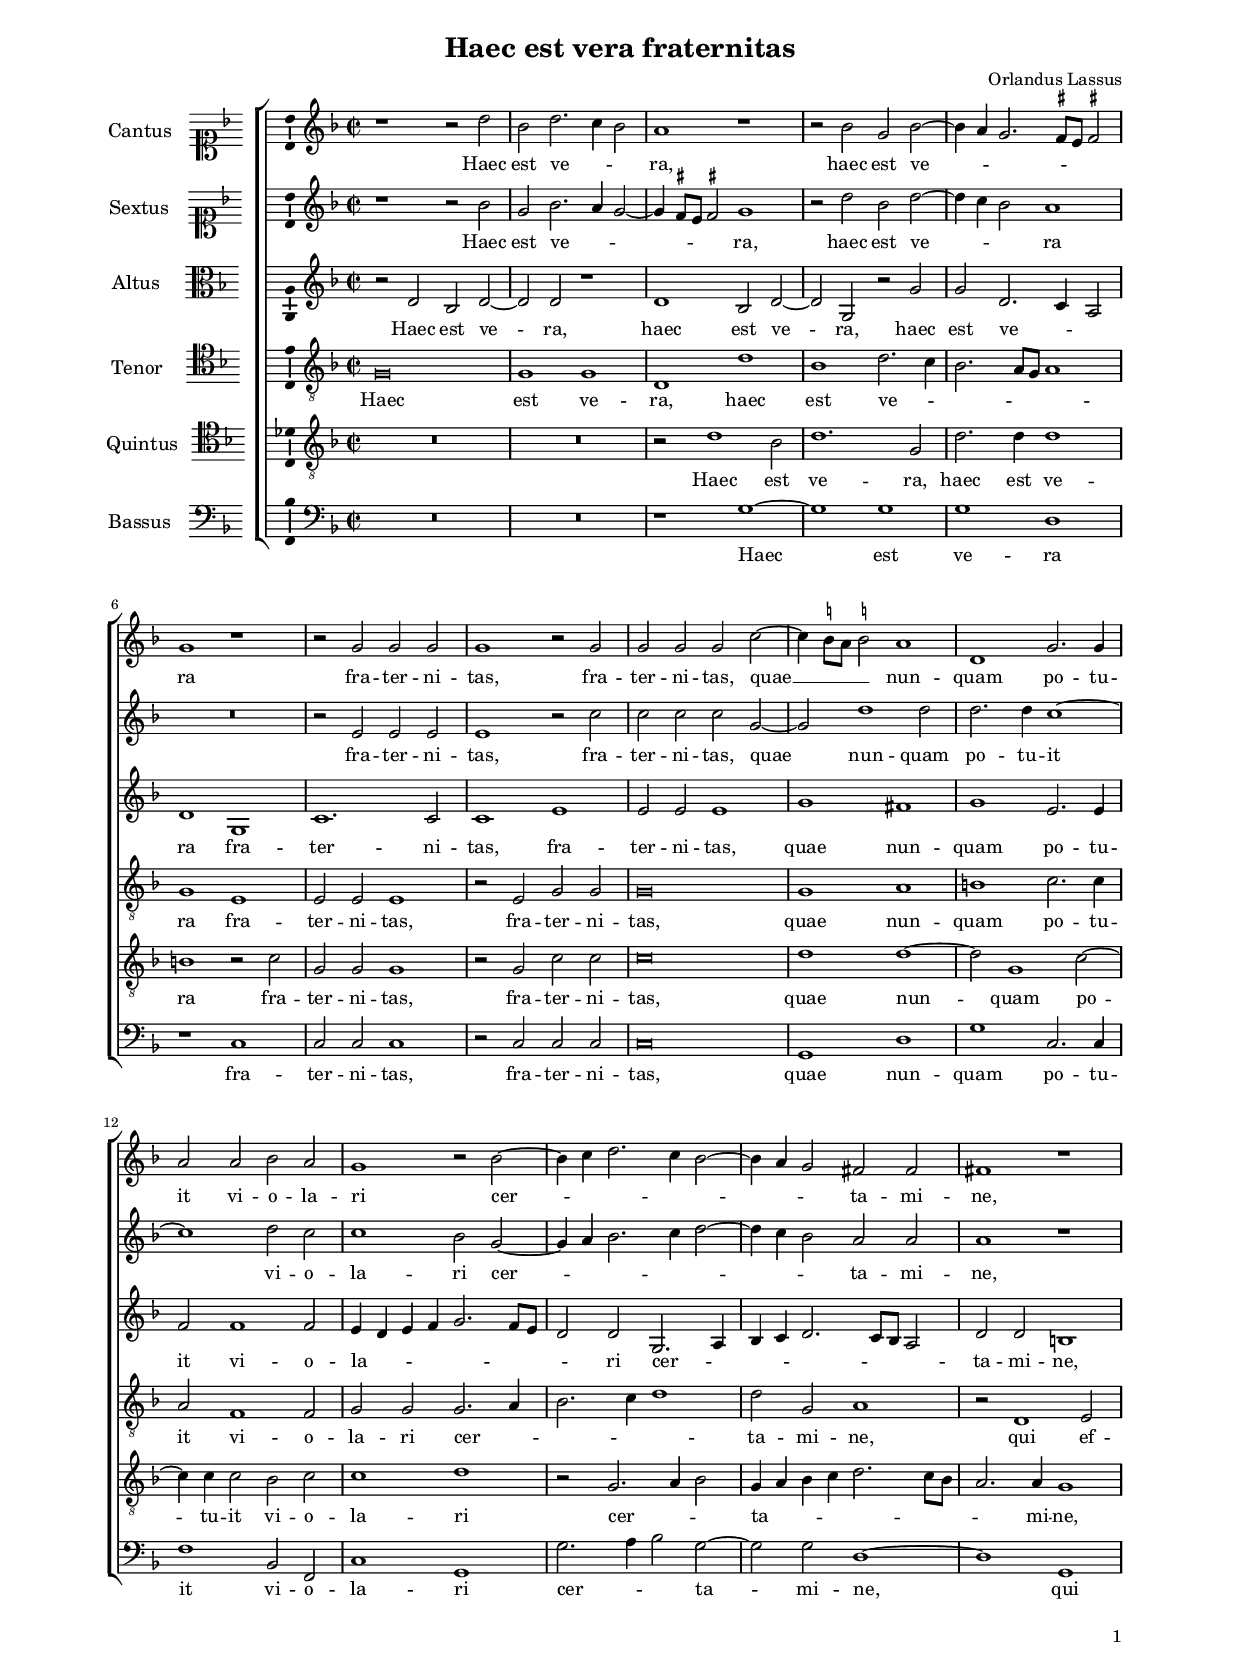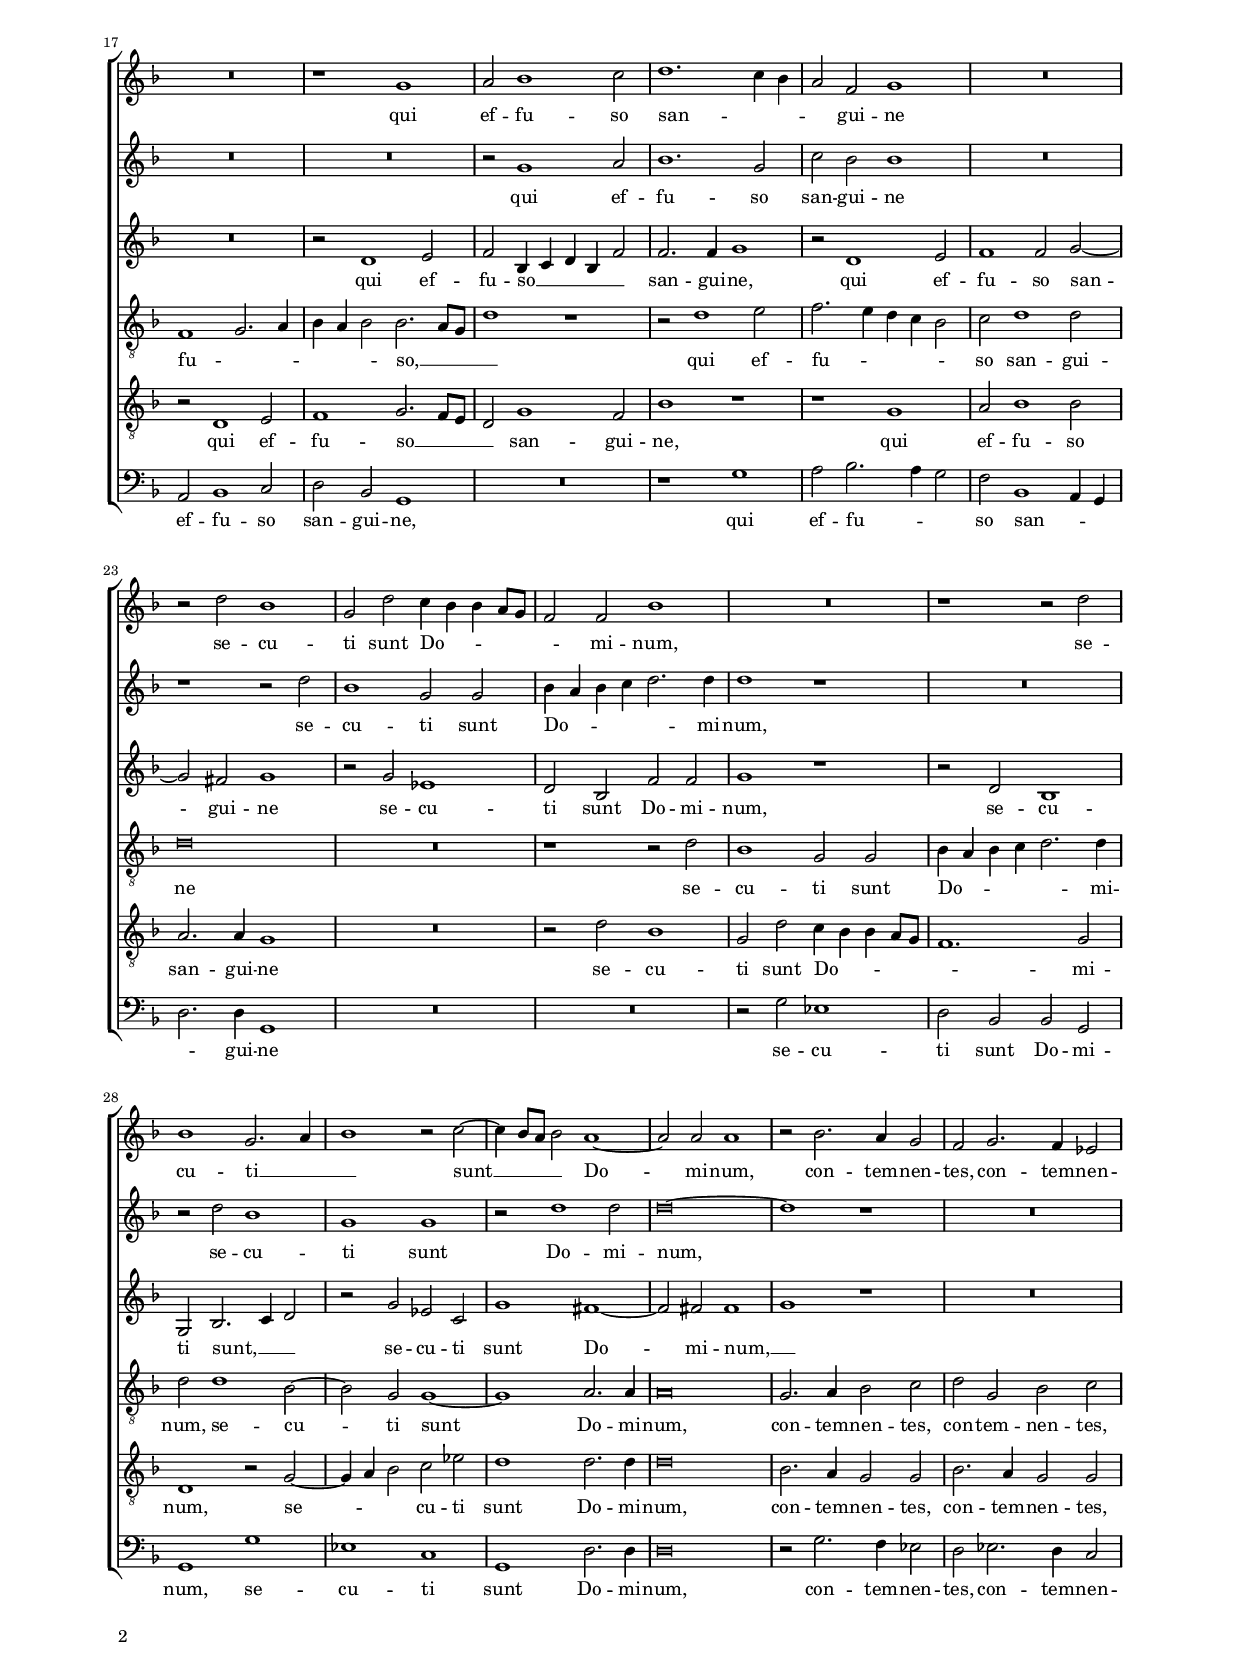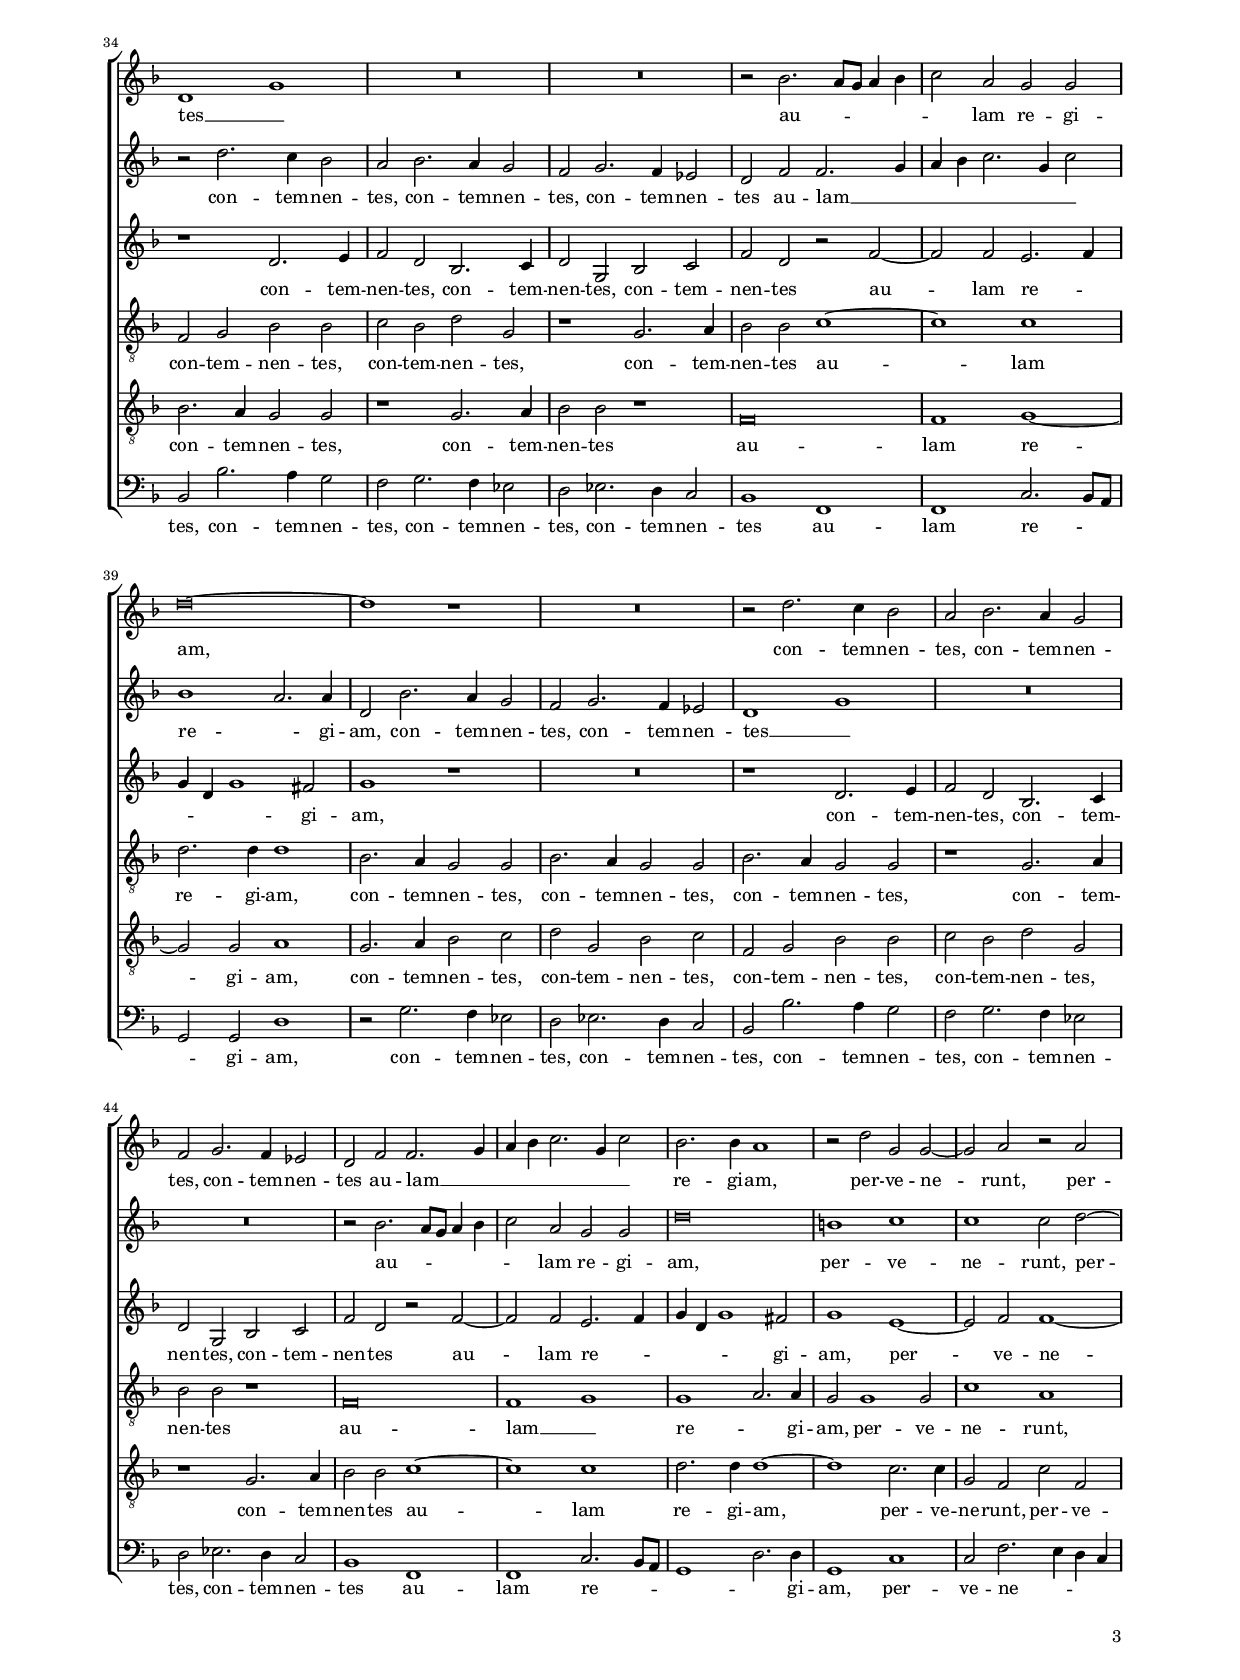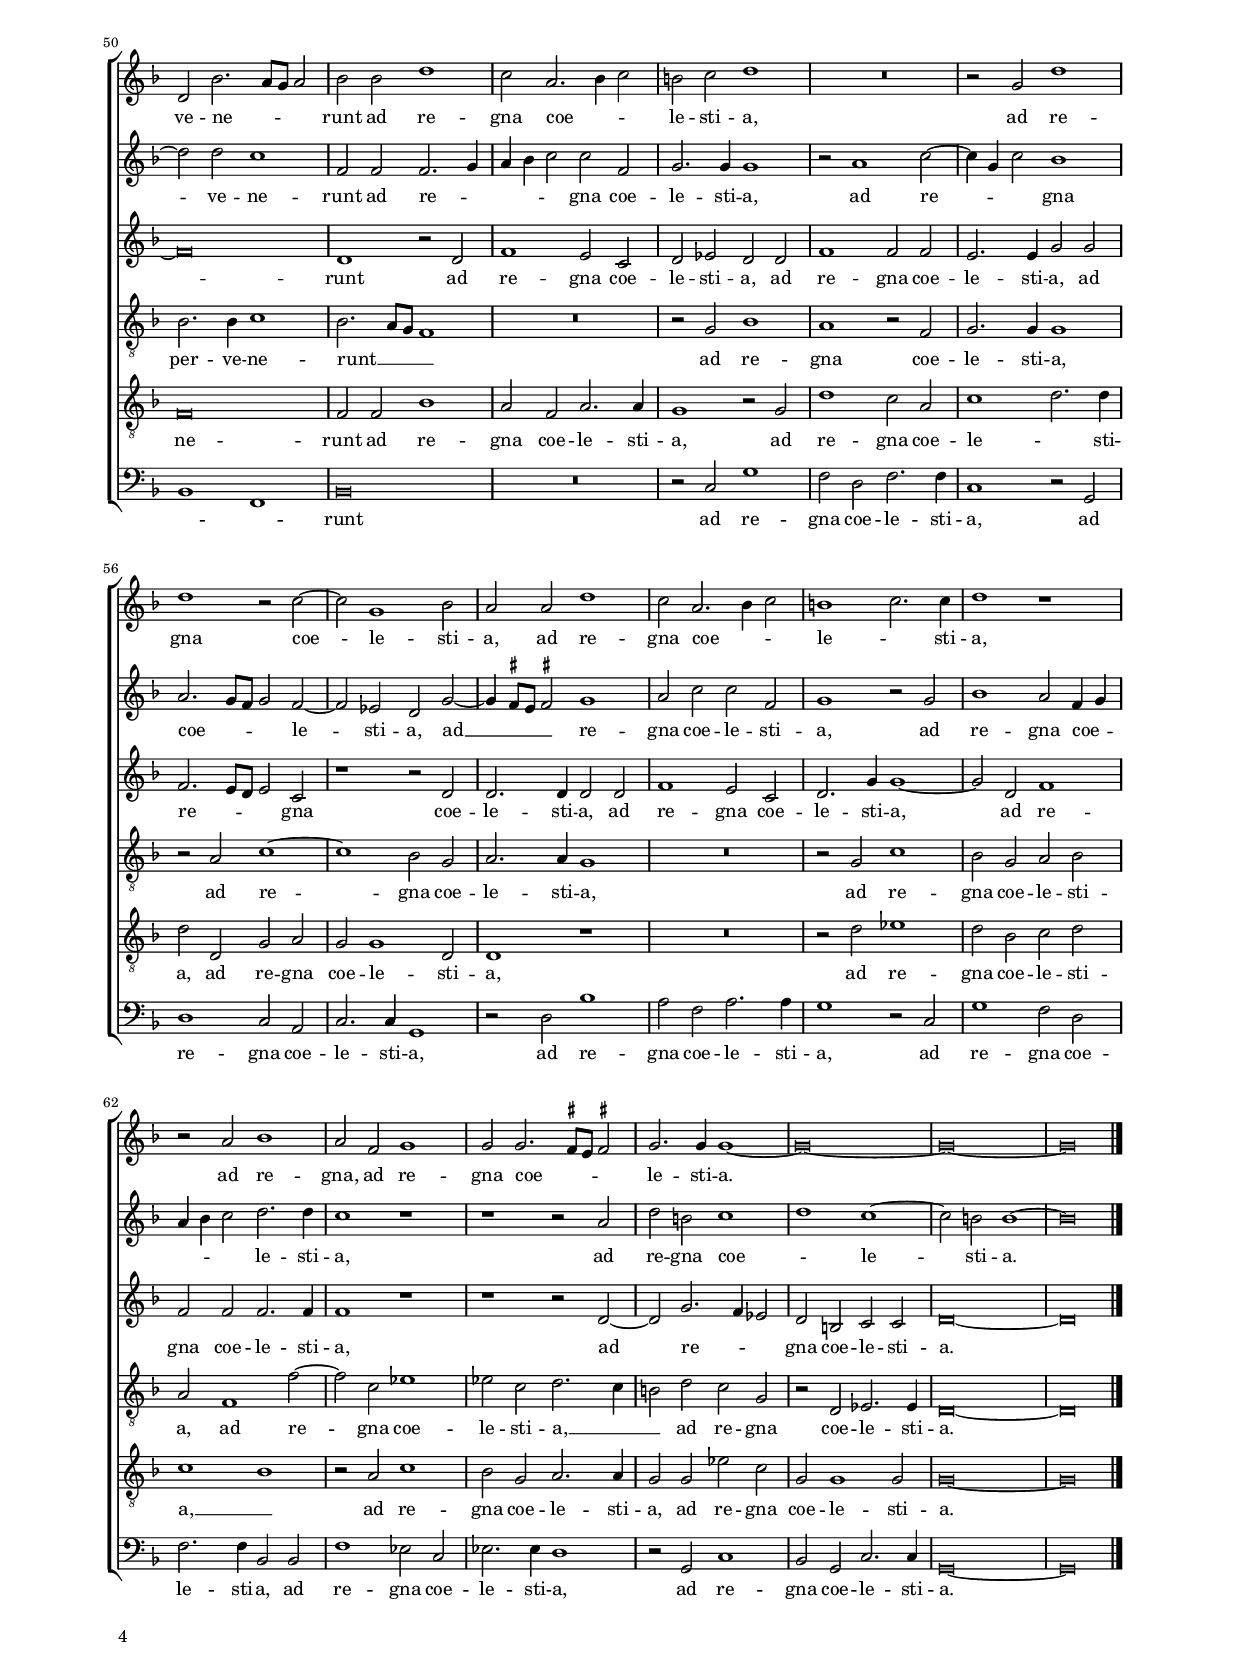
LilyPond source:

\header
{
  title="Haec est vera fraternitas"
  composer="Orlandus Lassus"
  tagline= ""
}

\version "2.24.1"
\include "deutsch.ly"
#(set-global-staff-size 15)
% #(set-default-paper-size "letter")
#(ly:set-option 'point-and-click #f)


\paper
	{
	top-margin = 1.5 \cm
	bottom-margin = 0.9 \cm
	left-margin = 2 \cm
	right-margin = 2 \cm
	ragged-bottom = ##f
	ragged-last-bottom = ##t
	print-page-number = ##f
	score-system-spacing = #'((basic-distance . 16) (minimum-distance . 14) (padding . 4) (strechability . 150))
	system-system-spacing = #'((basic-distance . 16) (minimum-distance . 14) (padding . 4) (strechability . 150))
	oddFooterMarkup=\markup   \fill-line { "" \fromproperty #'page:page-number-string }
	evenFooterMarkup=\markup  \fill-line { \fromproperty #'page:page-number-string "" }
	last-bottom-spacing = #'((basic-distance . 12) (minimum-distance . 7) (padding . 4))
	systems-per-page = 3
%	min-systems-per-page = 3
	}


global = {
	\key f \major
	\time 2/2 \set Score.measureLength = #(ly:make-moment 2/1)
	\skip 1*2*68 \bar "|."
	}

ficta = { \once \set suggestAccidentals = ##t }
	
forget = #(define-music-function (music) (ly:music?) #{
	\accidentalStyle forget
	$music
	\accidentalStyle default
	#})


incipitcantus = \markup { \score {
	{
	\set Staff.instrumentName = \markup { \fontsize #1 "Cantus" }
	\key f \major
	\clef soprano
	s4 \bar ""
	}
	\layout  {
	raggedright = ##t
	indent = 1.6 \cm
	line-width = 2.5 \cm
	\context { \Staff \remove Time_signature_engraver }
	\override Staff.Clef.Y-extent = #'(0 . 0)
	}} \hspace #1 }


incipitsextus = \markup { \score {
	{
	\set Staff.instrumentName = \markup { \fontsize #1 "Sextus" }
	\key f \major
	\clef soprano
	s4 \bar ""
	}
	\layout  {
	raggedright = ##t
	indent = 1.6 \cm
	line-width = 2.5 \cm
	\context { \Staff \remove Time_signature_engraver }
	\override Staff.Clef.Y-extent = #'(0 . 0)
	}} \hspace #1 }
      
      
incipitaltus = \markup { \score {
	{
	\set Staff.instrumentName = \markup { \fontsize #1 "Altus" }
	\key f \major
	\clef alto
	s4 \bar ""
	}
	\layout  {
	raggedright = ##t
	indent = 1.6 \cm
	line-width = 2.5 \cm
	\context { \Staff \remove Time_signature_engraver }
	\override Staff.Clef.Y-extent = #'(0 . 0)
	}} \hspace #1 }


incipittenor = \markup { \score {
	{
	\set Staff.instrumentName = \markup { \fontsize #1 "Tenor" }
	\key f \major
	\clef tenor
	s4 \bar ""
	}
	\layout  {
	raggedright = ##t
	indent = 1.6 \cm
	line-width = 2.5 \cm
	\context { \Staff \remove Time_signature_engraver }
	\override Staff.Clef.Y-extent = #'(0 . 0)
	}} \hspace #1 }
      
      
incipitquintus = \markup { \score {
	{
	\set Staff.instrumentName = \markup { \fontsize #1 "Quintus" }
	\key f \major
	\clef tenor
	s4 \bar ""
	}
	\layout  {
	raggedright = ##t
	indent = 1.6 \cm
	line-width = 2.5 \cm
	\context { \Staff \remove Time_signature_engraver }
	\override Staff.Clef.Y-extent = #'(0 . 0)
	}} \hspace #1 }
      
      
incipitbassus = \markup { \score {
	{
	\set Staff.instrumentName = \markup { \fontsize #1 "Bassus" }
	\key f \major
	\clef bass
	s4 \bar ""
	}
	\layout  {
	raggedright = ##t
	indent = 1.6 \cm
	line-width = 2.5 \cm
	\context { \Staff \remove Time_signature_engraver }
	\override Staff.Clef.Y-extent = #'(0 . 0)
	}} \hspace #1 }


cantus =  \relative c''
	{
	r1 r2 d
	b2 d2. c4 b2
	a1 r
	r2 b g b~
%5
	b4 a g2. \ficta fis8 e \ficta fis!2 |
	g1 r
	r2 g g g
	g1 r2 g
	g2 g g c~
	c4 \stemDown \ficta h8 a \stemNeutral \ficta h!2 a1
%11
	d,1 g2. g4 |
	a2 a b a
	g1 r2 b~
	b4 c d2. c4 b2~
	b4 a g2 fis fis
%16
	fis1 r |
	R\breve
	r1 g
	a2 b1 c2
	d1. c4 b
%21
	a2 f g1 |
	R\breve
	r2 d' b1
	g2 d' c4 b b a8 g
	f2 f b1
%26
	R\breve |
	r1 r2 d
	b1 g2. a4
	b1 r2 c~
	c4 b8 a b2 a1~
%31
	a2 a a1 |
	r2 b2. a4 g2
	f2 g2. f4 es2
	d1 g
	R\breve
%36
	R\breve |
	r2 b2. a8 g a4 b
	c2 a g g
	d'\breve~
	d1 r
%41
	R\breve |
	r2 d2. c4 b2
	a2 b2. a4 g2
	f2 g2. f4 es2
	d2 f f2. g4
%46
	a4 b c2. g4 c2 |
	b2. b4 a1
	r2 d g, g~
	g2 a r a
	d,2 b'2. a8 g a2
%51
	b2 b d1 |
	c2 a2. b4 c2
	h2 c d1
	R\breve
	r2 g, d'1
%56
	d1 r2 c~ |
	c2 g1 b2
	a2 a d1
	c2 a2. b4 c2
	h1 c2. c4
%61
	d1 r |
	r2 a b1
	a2 f g1
	g2 g2. \ficta fis8 e \ficta fis!2
	g2. g4 g1~
%66
	g\breve~ |
	g\breve~
	g\breve |
	}


sextus = \relative c''
	{
	r1 r2 b
	g2 b2. a4 g2~
	g4 \ficta fis8 e \ficta fis!2 g1
	r2 d' b d~
%5
	d4 c b2 a1 |
	R\breve
	r2 e e e
	e1 r2 c'
	c2 c c g~
%10
	g2 d'1 d2 |
	d2. d4 c1~
	c1 d2 c
	c1 b2 g~
	g4 a b2. c4 d2~
%15
	d4 c b2 a a |
	a1 r
	R\breve
	R\breve
	r2 g1 a2
%20
	b1. g2 |
	c2 b b1
	R\breve
	r1 r2 d
	b1 g2 g
%25
	b4 a b c d2. d4 |
	d1 r
	R\breve
	r2 d b1
	g1 g
%30
	r2 d'1 d2 |
	d\breve~
	d1 r
	R\breve
	r2 d2. c4 b2
%35
	a2 b2. a4 g2 |
	f2 g2. f4 es2
	d2 f f2. g4
	a4 b c2. g4 c2
	b1 a2. a4
%40
	d,2 b'2. a4 g2 |
	f2 g2. f4 es2
	d1 g
	R\breve
	R\breve
%45
	r2 b2. a8 g a4 b |
	c2 a g g
	d'\breve
	h1 c
	c1 c2 d~
%50
	d2 d c1 |
	f,2 f f2. g4
	a4 b c2 c f,
	g2. g4 g1
	r2 a1 c2~
%55
	c4 g c2 b1 |
	a2. g8 f g2 f~
	f2 es d g~
	g4 \ficta fis8 e \ficta fis!2 g1
	a2 c c f,
%60
	g1 r2 g |
	b1 a2 f4 g
	a4 b c2 d2. d4
	c1 r
	r1 r2 a
%65
	d2 h c1 |
	d1 c~
	c2 h h1~
	h\breve |
	}


altus =  \relative c'
	{
	r2 d b d~
	d2 d r1
	d1 b2 d~
	d2 g, r g'
%5
	g2 d2. c4 a2 |
	d1 g,
	c1. c2
	c1 e
	e2 e e1
%10
	g1 fis |
	g1 e2. e4
	f2 f1 f2
	e4 d e f g2. f8 e
	d2 d g,2. a4
%15
	b4 c d2. c8 b a2 |
	d2 d h1
	R\breve
	r2 d1 e2
	f2 b,4 c d b f'2
%20
	f2. f4 g1 |
	r2 d1 e2
	f1 f2 g~
	g2 fis g1
	r2 g es1
%25
	d2 b f' f |
	g1 r
	r2 d b1
	g2 b2. c4 d2
	r2 g es c
%30
	g'1 fis~ |
	fis2 fis fis1
	g1 r
	R\breve
	r1 d2. e4
%35
	f2 d b2. c4 |
	d2 g, b c
	f2 d r f~ |
	f2 f e2. f4
	g4 d g1 fis2
%40
	g1 r |
	R\breve
	r1 d2. e4
	f2 d b2. c4
	d2 g, b c
%45
	f2 d r2 f~ |
	f2 f e2. f4
	g4 d g1 fis2
	g1 e~
	e2 f f1~
%50
	f\breve |
	d1 r2 d
	f1 e2 c
	d2 es d d
	f1 f2 f
%55
	e2. e4 g2 g |
	f2. e8 d e2 c
	r1 r2 d
	d2. d4 d2 d
	f1 e2 c
%60
	d2. g4 g1~ |
	g2 d f1
	f2 f f2. f4
	f1 r
	r1 r2 d~
%65
	d2 g2. f4 es2 |
	d2 h c c
	d\breve~
	d\breve |
	}


tenor =  \relative c'
	{
	g\breve
	g1 g
	d1 d'
	b1 d2. c4
%5
	b2. a8 g a1 |
	g1 e
	e2 e e1
	r2 e g g
	g\breve
%10
	g1 a |
	h1 c2. c4
	a2 f1 f2
	g2 g g2. a4
	b2. c4 d1
%15
	d2 g, a1 |
	r2 d,1 e2
	f1 g2. a4
	b4 a b2 b2. a8 g
	d'1 r
%20
	r2 d1  e2 |
	f2. e4 d c b2
	c2 d1 d2
	d\breve
	R\breve
%25
	r1 r2 d |
	b1 g2 g
	b4 a b c d2. d4
	d2 d1 b2~
	b2 g g1~
%30
	g1 a2. a4 |
	a\breve
	g2. a4 b2 c
	d2 g, b c
	f,2 g b b
%35
	c2 b d g, |
	r1 g2. a4
	b2 b c1~
	c1 c
	d2. d4 d1
%40
	b2. a4 g2 g |
	b2. a4 g2 g
	b2. a4 g2 g
	r1 g2. a4
	b2 b r1
%45
	f\breve |
	f1 g
	g1 a2. a4
	g2 g1 g2
	c1 a
%50
	b2. b4 c1 |
	b2. a8 g f1
	R\breve
	r2 g b1
	a1 r2 f
%55
	g2. g4 g1 |
	r2 a c1~
	c1 b2 g
	a2. a4 g1
	R\breve
%60
	r2 g c1 |
	b2 g a b
	a2 f1 f'2~
	f2 c es1
	es2 c d2. c4
%65
	h2 d c g |
	r2 d es2. es4
	d\breve~
	d\breve |
	}


quintus  =  \relative c'
	{
	R\breve
	R\breve
	r2 d1 b2
	d1. g,2
%5
	d'2. d4 d1 |
	h1 r2 c
	g2 g g1
	r2 g c c
	c\breve
%10
	d1 d~ |
	d2 g,1 c2~
	c4 c c2 b c
	c1 d
	r2 g,2. a4 b2
%15
	g4 a b c d2. c8 b |
	a2. a4 g1
	r2 d1 e2
	f1 g2. f8 e
	d2 g1 f2
%20
	b1 r |
	r1 g
	a2 b1 b2
	a2. a4 g1
	R\breve
%25
	r2 d' b1 |
	g2 d' c4 b b a8 g
	f1. g2
	d1 r2 g~
	g4 a b2 c es
%30
	d1 d2. d4 |
	d\breve
	b2. a4 g2 g
	b2. a4 g2 g
	b2. a4 g2 g
%35
	r1 g2. a4 |
	b2 b r1
	f\breve
	f1 g~
	g2 g a1
%40
	g2. a4 b2 c |
	d2 g, b c
	f,2 g b b
	c2 b d g,
	r1 g2. a4
%45
	b2 b c1~ |
	c1 c
	d2. d4 d1~
	d1 c2. c4
	g2 f c' f,
%50
	f\breve |
	f2 f b1
	a2 f a2. a4
	g1 r2 g
	d'1 c2 a
%55
	c1 d2. d4 |
	d2 d, g a
	g2 g1 d2
	d1 r
	R\breve
%60
	r2 d' es1 |
	d2 b c d
	c1 b
	r2 a c1
	b2 g a2. a4
%65
	g2 g es' c |
	g2 g1 g2
	g\breve~
	g\breve |
	}


bassus  =  \relative c
	{
	R\breve
	R\breve
	r1 g'~
	g1 g
%5
	g1 d |
	r1 c
	c2 c c1
	r2 c c c
	c\breve
%10
	g1 d' |
	g1 c,2. c4
	f1 b,2 f
	c'1 g
	g'2. a4 b2 g~
%15
	g2 g d1~ |
	d1 g,
	a2 b1 c2
	d2 b g1
	R\breve
%20
	r1 g' |
	a2 b2. a4 g2
	f2 b,1 a4 g
	d'2. d4 g,1
	R\breve
%25
	R\breve |
	r2 g' es1
	d2 b b g
	g1 g'
	es1 c
%30
	g1 d'2. d4 |
	d\breve
	r2 g2. f4 es2
	d2 es2. d4 c2
	b2 b'2. a4 g2
%35
	f2 g2. f4 es2 |
	d2 es2. d4 c2
	b1 f
	f1 c'2. b8 a
	g2 g d'1
%40
	r2 g2. f4 es2 |
	d2 es2. d4 c2
	b2 b'2. a4 g2
	f2 g2. f4 es2
	d2 es2. d4 c2
%45
	b1 f |
	f1 c'2. b8 a
	g1 d'2. d4
	g,1 c
	c2 f2. e4 d c
%50
	b1 f |
	b\breve
	R\breve
	r2 c g'1
	f2 d f2. f4
%55
	c1 r2 g |
	d'1 c2 a
	c2. c4 g1
	r2 d' b'1
	a2 f a2. a4
%60
	g1 r2 c, |
	g'1 f2 d
	f2. f4 b,2 b
	f'1 es2 c
	es2. es4 d1
%65
	r2 g, c1 |
	b2 g c2. c4
	g\breve~
	g\breve |
	}


lyricscantus = \lyricmode {
	Haec est ve -- _ _ ra,
	haec est ve -- _ _ _ _ _ ra fra -- ter -- ni -- tas,
	fra -- ter -- ni -- tas,
	quae __ _ _ _ nun -- quam po -- tu -- it vi -- o -- la -- ri cer -- _ _ _ _ _ _ ta -- mi -- ne,
	qui ef -- fu -- so san -- _ _ _ gui -- ne
	se -- cu -- ti sunt Do -- _ _ _ _ _ mi -- num,
	se -- cu -- ti __ _ _ sunt __ _ _ _ Do -- mi -- num,
	con -- tem -- nen -- tes,
	con -- tem -- nen -- tes __ _
	au -- _ _ _ _ _ lam re -- gi -- am,
	con -- tem -- nen -- tes,
	con -- tem -- nen -- tes,
	con -- tem -- nen -- tes
	au -- lam __ _ _ _ _ _ _ re -- gi -- am,
	per -- ve -- ne -- runt,
	per -- ve -- ne -- _ _ _ runt
	ad re -- gna coe -- _ _ le -- sti -- a,
	ad re -- gna coe -- le -- sti -- a,
	ad re -- gna coe -- _ _ le -- _ sti -- a,
	ad re -- gna,
	ad re -- gna coe -- _ _ _ le -- sti -- a.
	}


lyricssextus = \lyricmode {
	Haec est ve -- _ _ _ _ _ ra,
	haec est ve -- _ _ ra fra -- ter -- ni -- tas,
	fra -- ter -- ni -- tas,
	quae nun -- quam po -- tu -- it vi -- o -- la -- ri cer -- _ _ _ _ _ _ ta -- mi -- ne,
	qui ef -- fu -- so san -- gui -- ne
	se -- cu -- ti sunt Do -- _ _ _ _ mi -- num,
	se -- cu -- ti sunt Do -- mi -- num,
	con -- tem -- nen -- tes,
	con -- tem -- nen -- tes,
	con -- tem -- nen -- tes
	au -- lam __ _ _ _ _ _ _ re -- _ gi -- am,
	con -- tem -- nen -- tes,
	con -- tem -- nen -- tes __ _
	au -- _ _ _ _ _ lam re -- gi -- am,
	per -- ve -- ne -- runt,
	per -- ve -- ne -- runt
	ad re -- _ _ _ _ gna coe -- le -- sti -- a,
	ad re -- _ _ gna coe -- _ _ _ le -- sti -- a,
	ad __ _ _ _ re -- gna coe -- le -- sti -- a,
	ad re -- gna coe -- _ _ _ _ le -- sti -- a,
	ad re -- gna coe -- _ le -- sti -- a.
	}


lyricsaltus = \lyricmode {
	Haec est ve -- ra,
	haec est ve -- ra,
	haec est ve -- _ _ ra fra -- ter -- ni -- tas,
	fra -- ter -- ni -- tas,
	quae nun -- quam po -- tu -- it vi -- o -- la -- _ _ _ _ _ _ _ ri cer -- _ _ _ _ _ _ _ ta -- mi -- ne,
	qui ef -- fu -- so __ _ _ _ _ san -- gui -- ne,
	qui ef -- fu -- so san -- gui -- ne
	se -- cu -- ti sunt Do -- mi -- num,
	se -- cu -- ti sunt, __ _ _
	se -- cu -- ti sunt Do -- mi -- num, __ _
	con -- tem -- nen -- tes,
	con -- tem -- nen -- tes,
	con -- tem -- nen -- tes
	au -- lam re -- _ _ _ _ gi -- am,
	con -- tem -- nen -- tes,
	con -- tem -- nen -- tes,
	con -- tem -- nen -- tes
	au -- lam re -- _ _ _ _ gi -- am,
	per -- ve -- ne -- runt
	ad re -- gna coe -- le -- sti -- a,
	ad re -- gna coe -- le -- sti -- a,
	ad re -- _ _ _ gna coe -- le -- sti -- a,
	ad re -- gna coe -- le -- sti -- a,
	ad re -- gna coe -- le -- sti -- a,
	ad re -- _ _ gna coe -- le -- sti -- a.
	}
	

lyricstenor = \lyricmode {
	Haec est ve -- ra,
	haec est ve -- _ _ _ _ _ ra 
	fra -- ter -- ni -- tas,
	fra -- ter -- ni -- tas,
	quae nun -- quam po -- tu -- it vi -- o -- la -- ri cer -- _ _ _ _ ta -- mi -- ne,
	qui ef -- fu -- _ _ _ _ _ so, __ _ _ _
	qui ef -- fu -- _ _ _ _ so san -- gui -- ne
	se -- cu -- ti sunt Do -- _ _ _ _ mi -- num,
	se -- cu -- ti sunt Do -- mi -- num,
	con -- tem -- nen -- tes,
	con -- tem -- nen -- tes,
	con -- tem -- nen -- tes,
	con -- tem -- nen -- tes,
	con -- tem -- nen -- tes
	au -- lam re -- gi -- am,
	con -- tem -- nen -- tes,
	con -- tem -- nen -- tes,
	con -- tem -- nen -- tes,
	con -- tem -- nen -- tes
	au -- lam __ _ re -- _ gi -- am,
	per -- ve -- ne -- runt,
	per -- ve -- ne -- runt __ _ _ _
	ad re -- gna coe -- le -- sti -- a,
	ad re -- gna coe -- le -- sti -- a,
	ad re -- gna coe -- le -- sti -- a,
	ad re -- gna coe -- le -- sti -- a, __ _ _
	ad re -- gna coe -- le -- sti -- a.
	}


lyricsquintus = \lyricmode {
	Haec est ve -- ra,
	haec est ve -- ra fra -- ter -- ni -- tas,
	fra -- ter -- ni -- tas,
	quae nun -- quam po -- tu -- it vi -- o -- la -- ri cer -- _ _ ta -- _ _ _ _ _ _ _ mi -- ne,
	qui ef -- fu -- so __ _ _ _ san -- gui  -- ne,
	qui ef -- fu -- so san -- gui -- ne
	se -- cu -- ti sunt Do -- _ _ _ _ _ mi -- num,
	se -- _ _ cu -- ti sunt Do -- mi -- num,
	con -- tem -- nen -- tes,
	con -- tem -- nen -- tes,
	con -- tem -- nen -- tes,
	con -- tem -- nen -- tes
	au -- lam re -- gi -- am,
	con -- tem -- nen -- tes,
	con -- tem -- nen -- tes,
	con -- tem -- nen -- tes,
	con -- tem -- nen -- tes,
	con -- tem -- nen -- tes
	au -- lam re -- gi -- am,
	per -- ve -- ne -- runt,
	per -- ve -- ne -- runt
	ad re -- gna coe -- le -- sti -- a,
	ad re -- gna coe -- le -- _ sti -- a,
	ad re -- gna coe -- le -- sti -- a,
	ad re -- gna coe -- le -- sti -- a, __ _
	ad re -- gna coe -- le -- sti -- a,
	ad re -- gna coe -- le -- sti -- a.
	}


lyricsbassus = \lyricmode {
	Haec est ve -- ra
	fra -- ter -- ni -- tas,
	fra -- ter -- ni -- tas,
	quae nun -- quam po -- tu -- it vi -- o -- la -- ri cer -- _ _ ta -- mi -- ne,
	qui ef -- fu -- so san -- gui -- ne,
	qui ef -- fu -- _ _ so san -- _ _ _ gui -- ne
	se -- cu -- ti sunt Do -- mi -- num,
	se -- cu -- ti sunt Do -- mi -- num,
	con -- tem -- nen -- tes,
	con -- tem -- nen -- tes,
	con -- tem -- nen -- tes,
	con -- tem -- nen -- tes,
	con -- tem -- nen -- tes
	au -- lam re -- _ _ _ gi -- am,
	con -- tem -- nen -- tes,
	con -- tem -- nen -- tes,
	con -- tem -- nen -- tes,
	con -- tem -- nen -- tes,
	con -- tem -- nen -- tes
	au -- lam re -- _ _ _ _ gi -- am,
	per -- ve -- ne -- _ _ _ _ _ runt
	ad re -- gna coe -- le -- sti -- a,
	ad re -- gna coe -- le -- sti -- a,
	ad re -- gna coe -- le -- sti -- a,
	ad re -- gna coe -- le -- sti -- a,
	ad re -- gna coe -- le -- sti -- a,
	ad re -- gna coe -- le -- sti -- a.
	}


\score
{  
	\transpose f f {
	\new ChoirStaff \with { \override StaffGrouper.staff-staff-spacing.basic-distance = #11.5 }
	<<

	\new Staff << \global
	\new Voice="v1" {
		\set Staff.instrumentName=\incipitcantus
		\set Staff.midiInstrument = "reed organ"
		\clef violin
		\cantus }
	\new Lyrics \lyricsto "v1" {\lyricscantus }
	>>


	\new Staff << \global
	\new Voice="v6" {
		\set Staff.instrumentName=\incipitsextus
		\set Staff.midiInstrument = "reed organ"
		\clef violin 
		\sextus}
	\new Lyrics \lyricsto "v6" {\lyricssextus }
	>>


	\new Staff << \global
	\new Voice="v2" {
		\set Staff.instrumentName=\incipitaltus
		\set Staff.midiInstrument = "reed organ"
		\clef violin 
		\altus}
	\new Lyrics \lyricsto "v2" {\lyricsaltus }
	>>


	\new Staff << \global
	\new Voice="v3" {
		\set Staff.instrumentName=\incipittenor
		\set Staff.midiInstrument = "reed organ"
		\clef "G_8"
		\tenor }
	\new Lyrics \lyricsto "v3" {\lyricstenor }
	>>


	\new Staff << \global
	\new Voice="v5" {
		\set Staff.instrumentName=\incipitquintus
		\set Staff.midiInstrument = "reed organ"
		\clef "G_8"
		\quintus}
	\new Lyrics \lyricsto "v5" {\lyricsquintus }
	>>


	\new Staff << \global
	\new Voice="v4" {
		\set Staff.instrumentName=\incipitbassus
		\set Staff.midiInstrument = "reed organ"
		\clef bass 
		\bassus }
	\new Lyrics \lyricsto "v4" {\lyricsbassus}
	>>

	>>
	} % transpose

	\layout
	{
	indent = 2.5 \cm
%	\context { \Lyrics \override VerticalAxisGroup.nonstaff-relatedstaff-spacing.padding = #2 }
%	\context { \Lyrics \override LyricText.font-size = #1 }
	\context { \Staff \override TimeSignature.break-visibility = #end-of-line-invisible }
	\context { \Staff \consists Ambitus_engraver }
	\context { \Score \override BarNumber.padding = #2 }
	\context { \Voice \override NoteHead.style = #'baroque }
	}

\midi
	{
	\tempo 2 = 90
	}

}


% EOF
